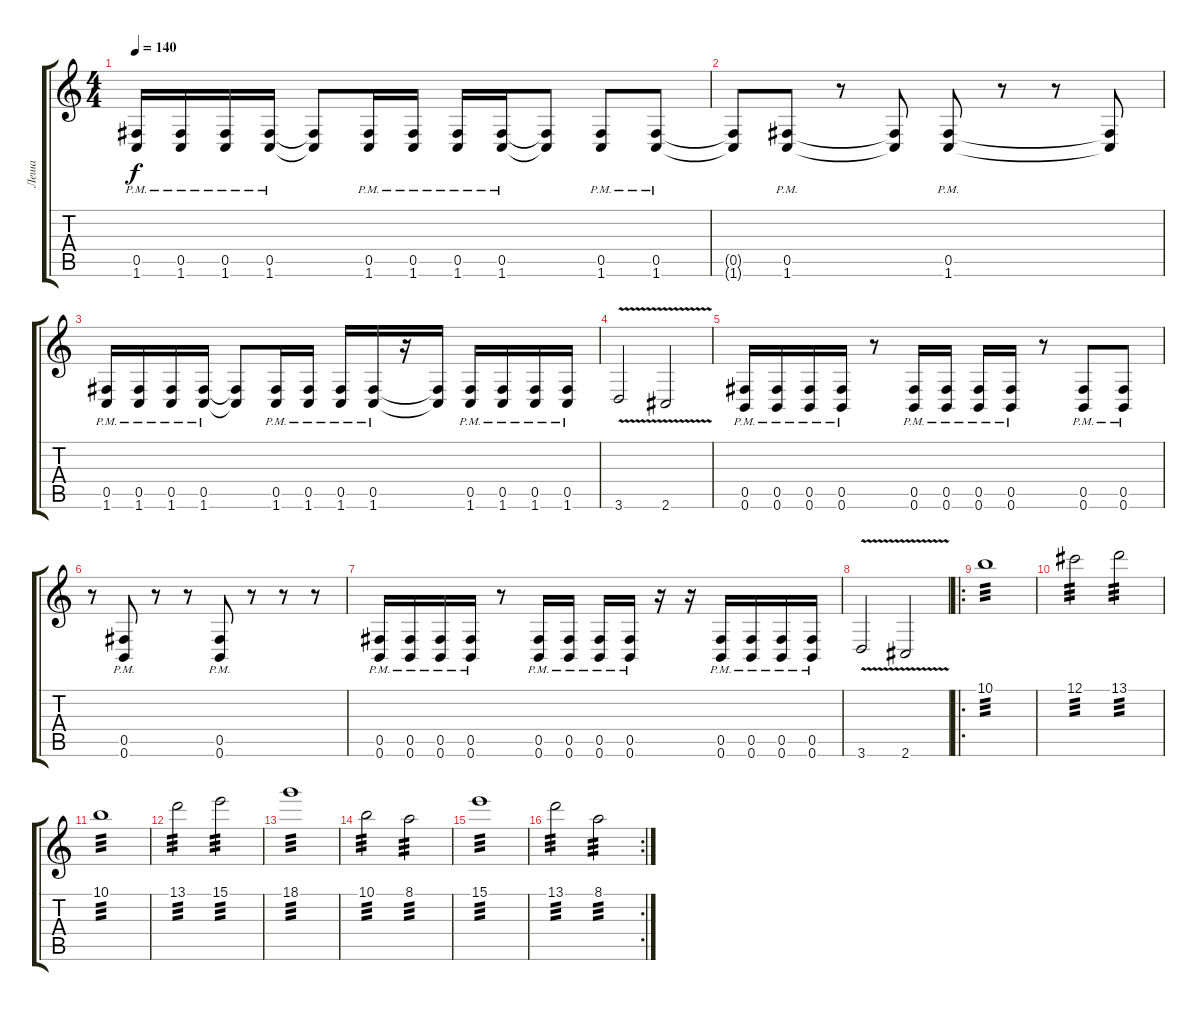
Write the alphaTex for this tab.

\track ("Леша" "Леша") {instrument distortionguitar}
\staff {score tabs}
\tuning (Db4 Ab3 E3 B2 Gb2 B1) {hide}
\ts (4 4)
\tempo 140
\clef g2
\ks c
(0.5{pm} 1.6{pm}).16{dy f} (0.5{pm} 1.6{pm}).16 (0.5{pm} 1.6{pm}).16 (0.5{pm} 1.6{pm}).16 (0.5{t} 1.6{t}).8 (0.5{pm} 1.6{pm}).16 (0.5{pm} 1.6{pm}).16 (0.5{pm} 1.6{pm}).16 (0.5{pm} 1.6{pm}).16 (0.5{t} 1.6{t}).8 (0.5{pm} 1.6{pm}).8 (0.5{pm} 1.6{pm}).8 |
(0.5{t} 1.6{t}).8 (0.5{pm} 1.6{pm}).8 r.8 (0.5{t} 1.6{t}).8 (0.5{pm} 1.6{pm}).8 r.8 r.8 (0.5{t} 1.6{t}).8 |
(0.5{pm} 1.6{pm}).16 (0.5{pm} 1.6{pm}).16 (0.5{pm} 1.6{pm}).16 (0.5{pm} 1.6{pm}).16 (0.5{t} 1.6{t}).8 (0.5{pm} 1.6{pm}).16 (0.5{pm} 1.6{pm}).16 (0.5{pm} 1.6{pm}).16 (0.5{pm} 1.6{pm}).16 r.16 (0.5{t} 1.6{t}).16 (0.5{pm} 1.6{pm}).16 (0.5{pm} 1.6{pm}).16 (0.5{pm} 1.6{pm}).16 (0.5{pm} 1.6{pm}).16 |
3.6{v}.2 2.6{v}.2 |
(0.5{pm} 0.6{pm}).16 (0.5{pm} 0.6{pm}).16 (0.5{pm} 0.6{pm}).16 (0.5{pm} 0.6{pm}).16 r.8 (0.5{pm} 0.6{pm}).16 (0.5{pm} 0.6{pm}).16 (0.5{pm} 0.6{pm}).16 (0.5{pm} 0.6{pm}).16 r.8 (0.5{pm} 0.6{pm}).8 (0.5{pm} 0.6{pm}).8 |
r.8 (0.5{pm} 0.6{pm}).8 r.8 r.8 (0.5{pm} 0.6{pm}).8 r.8 r.8 r.8 |
(0.5{pm} 0.6{pm}).16 (0.5{pm} 0.6{pm}).16 (0.5{pm} 0.6{pm}).16 (0.5{pm} 0.6{pm}).16 r.8 (0.5{pm} 0.6{pm}).16 (0.5{pm} 0.6{pm}).16 (0.5{pm} 0.6{pm}).16 (0.5{pm} 0.6{pm}).16 r.16 r.16 (0.5{pm} 0.6{pm}).16 (0.5{pm} 0.6{pm}).16 (0.5{pm} 0.6{pm}).16 (0.5{pm} 0.6{pm}).16 |
3.6{v}.2 2.6{v}.2 |
\ro
10.1.1{tp 3} |
12.1.2{tp 3} 13.1.2{tp 3} |
10.1.1{tp 3} |
13.1.2{tp 3} 15.1.2{tp 3} |
18.1.1{tp 3} |
10.1.2{tp 3} 8.1.2{tp 3} |
15.1.1{tp 3} |
\rc 2
13.1.2{tp 3} 8.1.2{tp 3}
